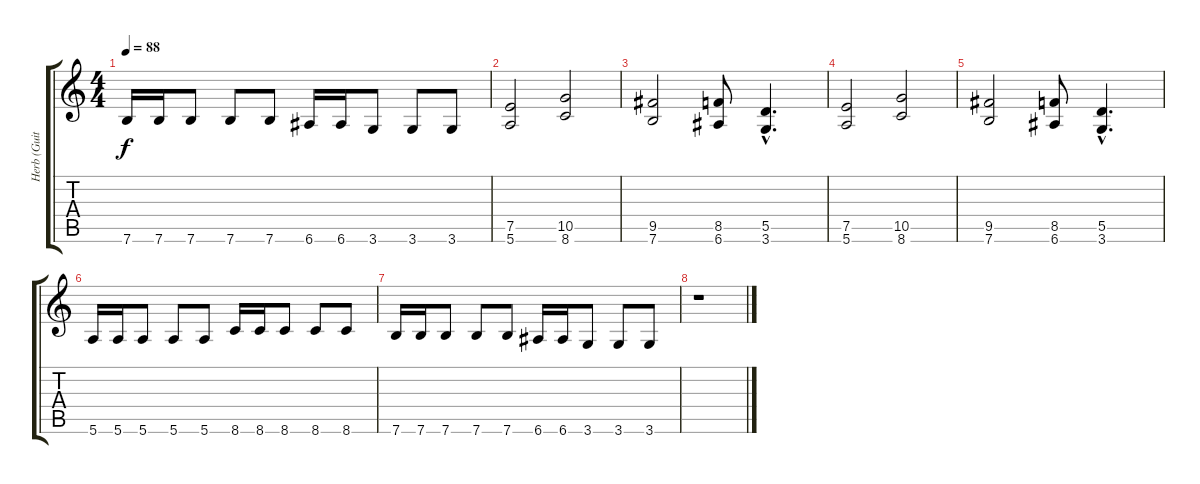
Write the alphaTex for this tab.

\track ("Herb (Guitar)" "Herb (Guit") {instrument distortionguitar}
\staff {score tabs}
\tuning (E4 B3 G3 D3 A2 E2) {hide}
\ts (4 4)
\tempo 88
\clef g2
\ks c
7.6.16{dy f} 7.6.16 7.6.8 7.6.8 7.6.8 6.6.16 6.6.16 3.6.8 3.6.8 3.6.8 |
(7.5 5.6).2 (10.5 8.6).2 |
(9.5 7.6).2 (8.5 6.6).8 (5.5{hac} 3.6{hac}).4{d} |
(7.5 5.6).2 (10.5 8.6).2 |
(9.5 7.6).2 (8.5 6.6).8 (5.5{hac} 3.6{hac}).4{d} |
5.6.16 5.6.16 5.6.8 5.6.8 5.6.8 8.6.16 8.6.16 8.6.8 8.6.8 8.6.8 |
7.6.16 7.6.16 7.6.8 7.6.8 7.6.8 6.6.16 6.6.16 3.6.8 3.6.8 3.6.8 |
r.1
